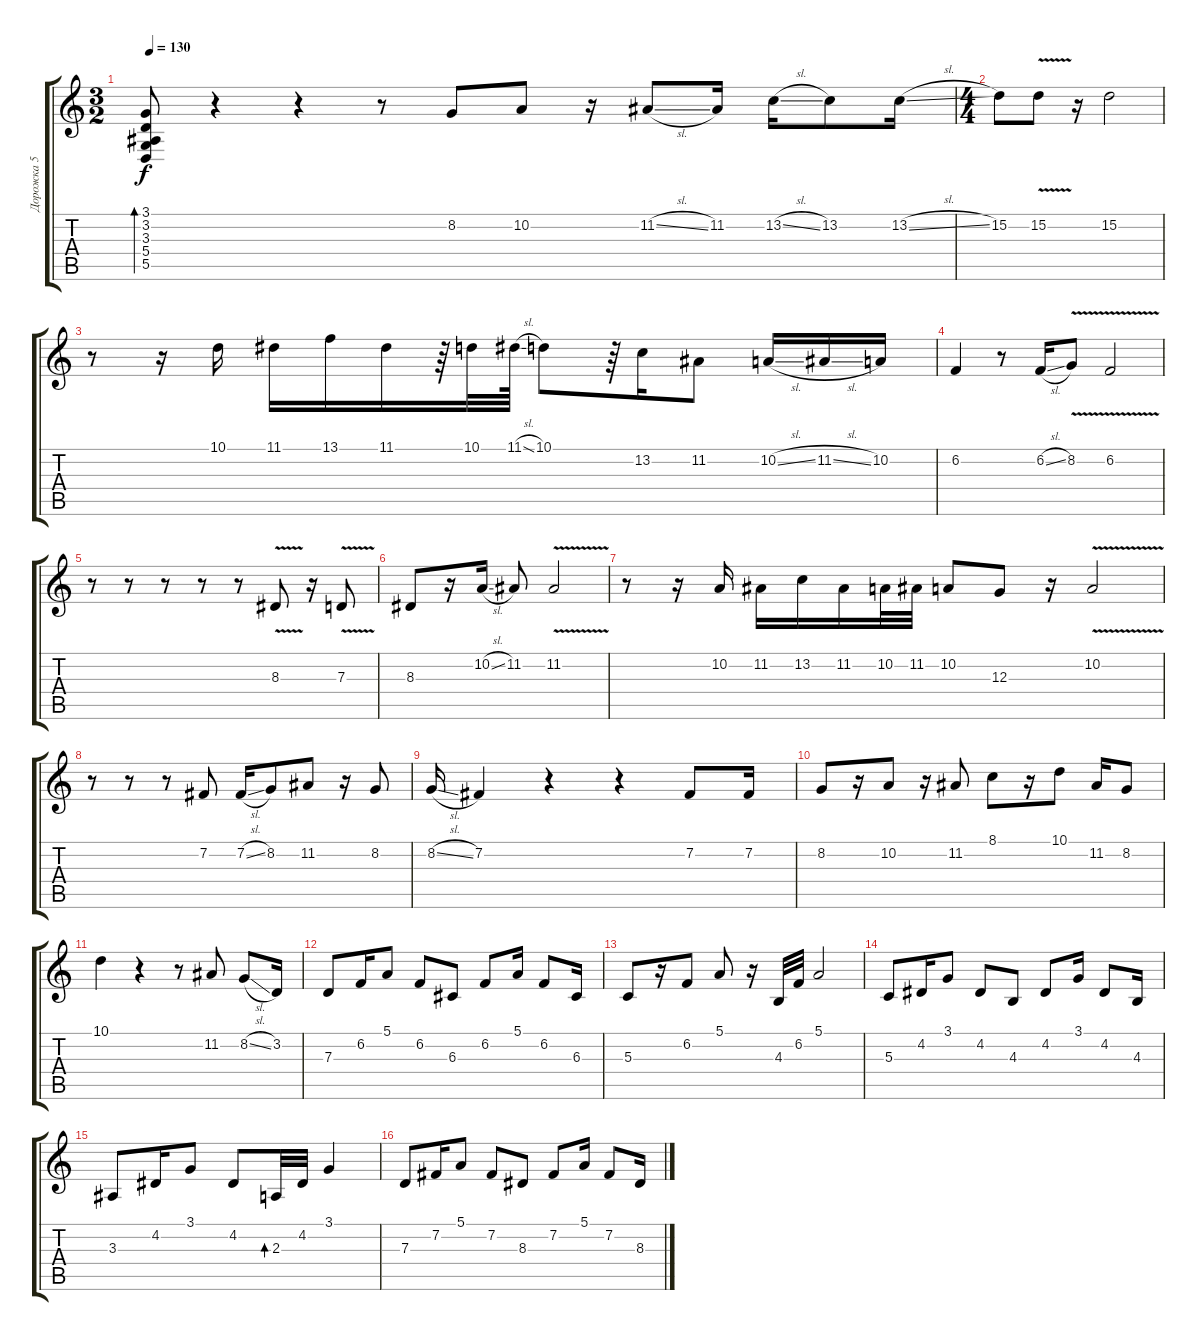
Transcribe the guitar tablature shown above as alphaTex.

\track ("Дорожка 5" "Дорожка 5") {instrument pad8sweep}
\staff {score tabs}
\tuning (E4 B3 G3 D3 A2 E2) {hide}
\ts (3 2)
\tempo 130
\clef g2
\ks c
(3.1 3.2 3.3 5.4 5.5).8{bd 60 dy f} r.4 r.4 r.8 8.2.8 10.2.8 r.16 11.2{sl}.8 11.2.16 13.2{sl}.16 13.2.8 13.2{sl}.16 |
\ts (4 4)
15.2.8 15.2{v}.8 r.16 15.2.2 |
r.8 r.16 10.1.16 11.1.16 13.1.16 11.1.16 r.64 10.1.32 11.1{sl}.64 10.1.8 r.64 13.2.16 11.2.8 10.2{sl}.16 11.2{sl}.16 10.2.16 |
6.2.4 r.8 6.2{sl}.16 8.2{v}.8 6.2{v}.2 |
r.8 r.8 r.8 r.8 r.8 8.3{v}.8 r.16 7.3{v}.8 |
8.3.8 r.16 10.2{sl}.16 11.2.8 11.2{v}.2 |
r.8 r.16 10.2.16 11.2.16 13.2.16 11.2.16 10.2.32 11.2.32 10.2.8 12.3.8 r.16 10.2{v}.2 |
r.8 r.8 r.8 7.2.8 7.2{sl}.16 8.2.8 11.2.8 r.16 8.2.8 |
8.2{sl}.16 7.2.4 r.4 r.4 7.2.8 7.2.16 |
8.2.8 r.16 10.2.8 r.16 11.2.8 8.1.8 r.16 10.1.8 11.2.16 8.2.8 |
10.1.4 r.4 r.8 11.2.8 8.2{sl}.8 3.2.16 |
7.3.8 6.2.16 5.1.8 6.2.8 6.3.8 6.2.8 5.1.16 6.2.8 6.3.16 |
5.3.8 r.16 6.2.8 5.1.8 r.16 4.3.32 6.2.32 5.1.2 |
5.3.8 4.2.16 3.1.8 4.2.8 4.3.8 4.2.8 3.1.16 4.2.8 4.3.16 |
3.3.8 4.2.16 3.1.8 4.2.8 2.3.32{bd 60} 4.2.32 3.1.4 |
7.3.8 7.2.16 5.1.8 7.2.8 8.3.8 7.2.8 5.1.16 7.2.8 8.3.16
